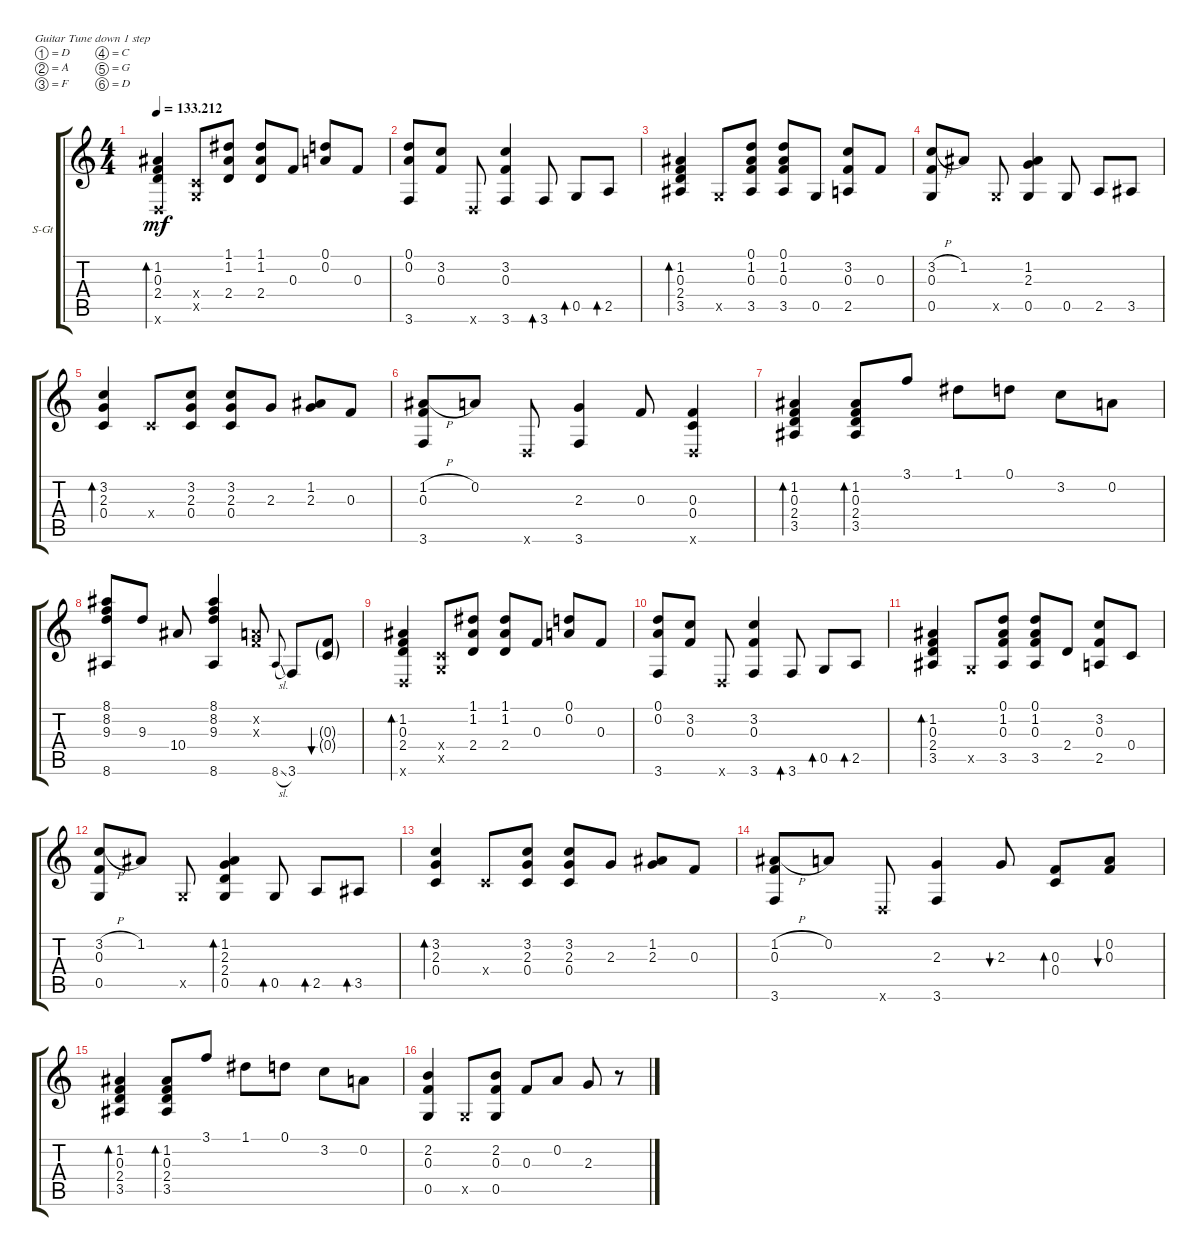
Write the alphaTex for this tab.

\defaultSystemsLayout 4
\bracketExtendMode groupsimilarinstruments
\firstSystemTrackNameOrientation horizontal
\otherSystemsTrackNameOrientation horizontal
\track ("Steel Guitar" "S-Gt") {instrument acousticguitarsteel}
\staff {score tabs}
\tuning (D4 A3 F3 C3 G2 D2)
\ts (4 4)
\tempo
133.212
\accidentals auto
\clef g2
\ottava regular
\simile none
\ks c
(0.6{x} 2.4 0.3 1.2).4{bd 30 dy mf} (0.5{x} 0.4{x}).8 (2.4 1.1 1.2).8 (2.4 1.2 1.1).8 0.3.8 (0.1 0.2).8 0.3.8 |
(3.6 0.1 0.2).8 (3.2 0.3).8 0.6{x}.8 (3.6 0.3 3.2).4 3.6.8{bd 30} 0.5.8{bd 30} 2.5.8{bd 30} |
(3.5 2.4 0.3 1.2).4{bd 120} 0.5{x}.8 (3.5 0.1 1.2 0.3).8 (0.1 1.2 0.3 3.5).8 0.5.8 (2.5 0.3 3.2).8 0.3.8 |
(0.5 3.2{h} 0.3).8 1.2.8 0.5{x}.8 (0.5 2.3 1.2).4 0.5.8 2.5.8 3.5.8 |
(0.4 2.3 3.2).4{bd 120} 0.4{x}.8 (0.4 2.3 3.2).8 (3.2 2.3 0.4).8 2.3.8 (1.2 2.3).8 0.3.8 |
(3.6 1.2{h} 0.3).8 0.2.8 0.6{x}.8 (3.6 2.3).4 0.3.8 (0.6{x} 0.3 0.4).4 |
(3.5 2.4 0.3 1.2).4{bd 120} (3.5 2.4 0.3 1.2).8{bd 120} 3.1.8 1.1.8 0.1.8 3.2.8 0.2.8 |
(8.6 8.1 8.2 9.3).8 9.3.8 10.4.8 (8.1 8.2 9.3 8.6).4 (0.2{x} 0.3{x}).8 8.6{sl}.8{gr onbeat} 3.6.8 (0.3{g} 0.4{g}).8{bu 30} |
(0.6{x} 2.4 0.3 1.2).4{bd 116} (0.5{x} 0.4{x}).8 (2.4 1.1 1.2).8 (2.4 1.2 1.1).8 0.3.8 (0.1 0.2).8 0.3.8 |
(3.6 0.1 0.2).8 (3.2 0.3).8 0.6{x}.8 (3.6 0.3 3.2).4 3.6.8{bd 30} 0.5.8{bd 30} 2.5.8{bd 30} |
(3.5 2.4 0.3 1.2).4{bd 120} 0.5{x}.8 (3.5 0.1 1.2 0.3).8 (0.1 1.2 0.3 3.5).8 2.4.8 (2.5 0.3 3.2).8 0.4.8 |
(0.5 3.2{h} 0.3).8 1.2.8 0.5{x}.8 (0.5 2.3 1.2 2.4).4{bd 30} 0.5.8{bd 30} 2.5.8{bd 30} 3.5.8{bd 30} |
(0.4 2.3 3.2).4{bd 30} 0.4{x}.8 (0.4 2.3 3.2).8 (3.2 2.3 0.4).8 2.3.8 (1.2 2.3).8 0.3.8 |
(3.6 1.2{h} 0.3).8 0.2.8 0.6{x}.8 (3.6 2.3).4 2.3.8{bu 30} (0.3 0.4).8{bd 30} (0.2 0.3).8{bu 30} |
(3.5 2.4 0.3 1.2).4{bd 120} (3.5 2.4 0.3 1.2).8{bd 120} 3.1.8 1.1.8 0.1.8 3.2.8 0.2.8 |
(0.5 0.3 2.2).4 0.5{x}.8 (0.5 2.2 0.3).8 0.3.8 0.2.8 2.3.8 r.8
